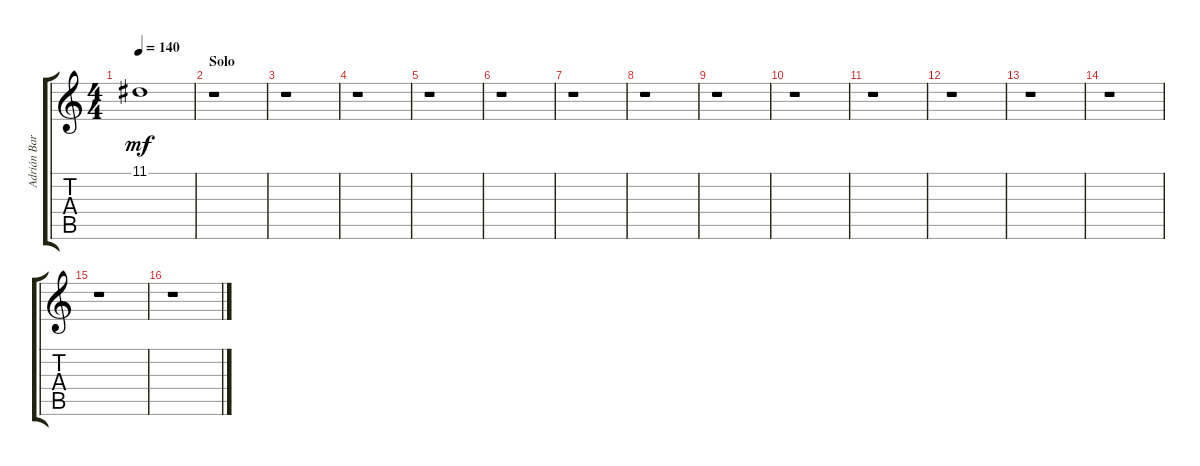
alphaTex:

\track ("Adrián Barilari" "Adrián Bar") {instrument voiceoohs}
\staff {score tabs}
\tuning (E4 B3 G3 D3 A2 E2) {hide}
\ts (4 4)
\tempo 140
\clef g2
\ks c
11.1.1{dy mf} |
\section ("" "Solo")
r.1 |
r.1 |
r.1 |
r.1 |
r.1 |
r.1 |
r.1 |
r.1 |
r.1 |
r.1 |
r.1 |
r.1 |
r.1 |
r.1 |
r.1
